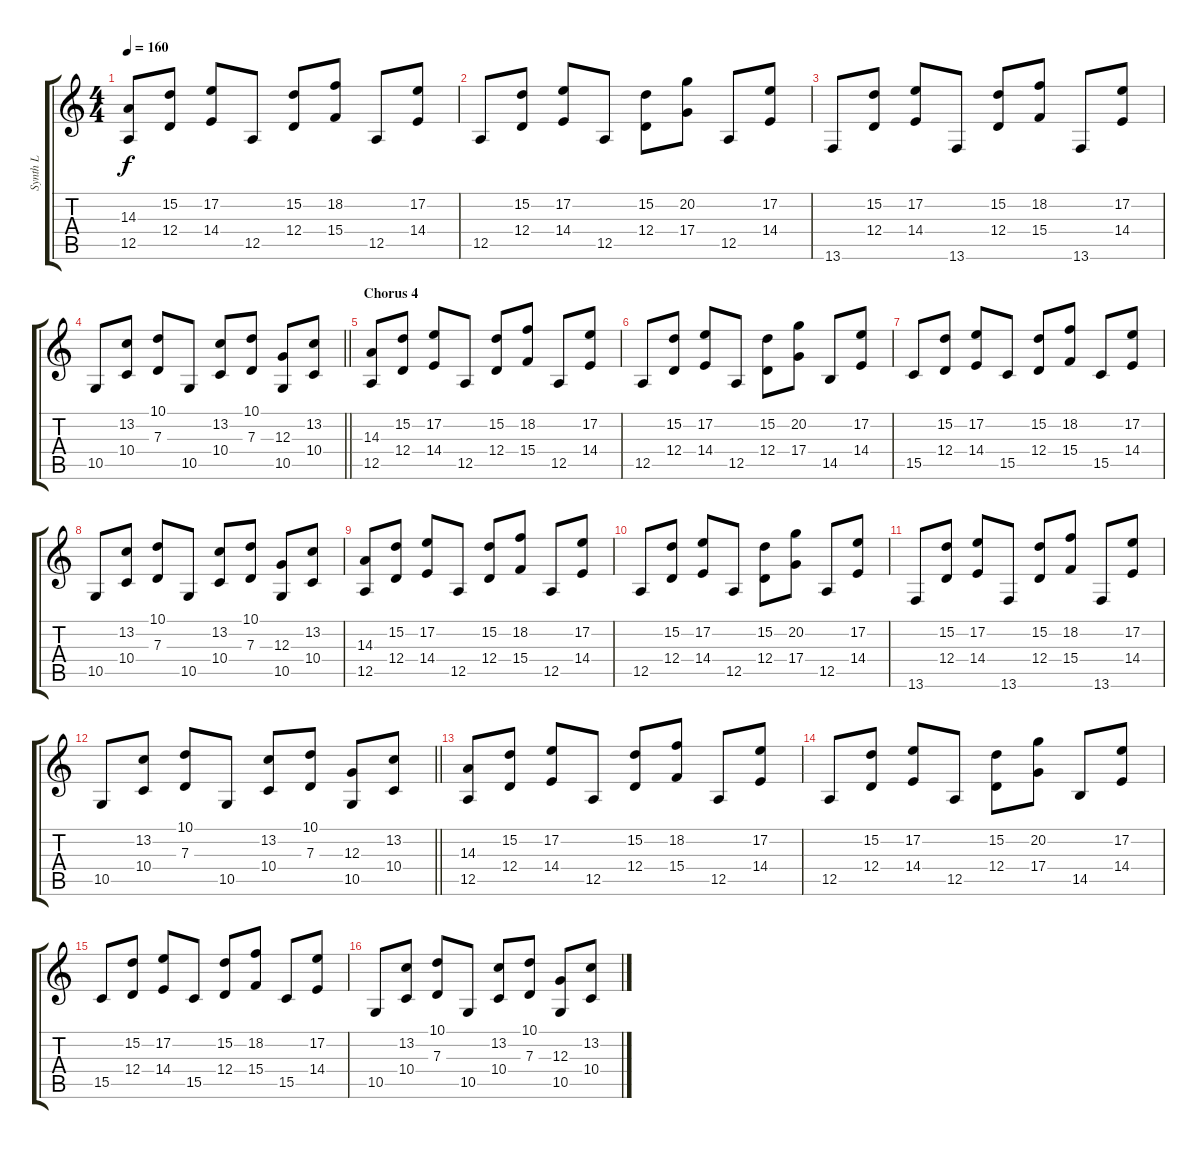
\track ("Synth L" "Synth L") {instrument lead2sawtooth}
\staff {score tabs}
\tuning (E4 B3 G3 D3 A2 E2) {hide}
\ts (4 4)
\tempo 160
\clef g2
\ks c
(14.3 12.5).8{dy f} (15.2 12.4).8 (17.2 14.4).8 12.5.8 (15.2 12.4).8 (18.2 15.4).8 12.5.8 (17.2 14.4).8 |
12.5.8 (15.2 12.4).8 (17.2 14.4).8 12.5.8 (15.2 12.4).8 (20.2 17.4).8 12.5.8 (17.2 14.4).8 |
13.6.8 (15.2 12.4).8 (17.2 14.4).8 13.6.8 (15.2 12.4).8 (18.2 15.4).8 13.6.8 (17.2 14.4).8 |
\barLineRight lightlight
10.5.8 (13.2 10.4).8 (10.1 7.3).8 10.5.8 (13.2 10.4).8 (10.1 7.3).8 (12.3 10.5).8 (13.2 10.4).8 |
\section ("" "Chorus 4")
(14.3 12.5).8 (15.2 12.4).8 (17.2 14.4).8 12.5.8 (15.2 12.4).8 (18.2 15.4).8 12.5.8 (17.2 14.4).8 |
12.5.8 (15.2 12.4).8 (17.2 14.4).8 12.5.8 (15.2 12.4).8 (20.2 17.4).8 14.5.8 (17.2 14.4).8 |
15.5.8 (15.2 12.4).8 (17.2 14.4).8 15.5.8 (15.2 12.4).8 (18.2 15.4).8 15.5.8 (17.2 14.4).8 |
10.5.8 (13.2 10.4).8 (10.1 7.3).8 10.5.8 (13.2 10.4).8 (10.1 7.3).8 (12.3 10.5).8 (13.2 10.4).8 |
(14.3 12.5).8 (15.2 12.4).8 (17.2 14.4).8 12.5.8 (15.2 12.4).8 (18.2 15.4).8 12.5.8 (17.2 14.4).8 |
12.5.8 (15.2 12.4).8 (17.2 14.4).8 12.5.8 (15.2 12.4).8 (20.2 17.4).8 12.5.8 (17.2 14.4).8 |
13.6.8 (15.2 12.4).8 (17.2 14.4).8 13.6.8 (15.2 12.4).8 (18.2 15.4).8 13.6.8 (17.2 14.4).8 |
\barLineRight lightlight
10.5.8 (13.2 10.4).8 (10.1 7.3).8 10.5.8 (13.2 10.4).8 (10.1 7.3).8 (12.3 10.5).8 (13.2 10.4).8 |
(14.3 12.5).8 (15.2 12.4).8 (17.2 14.4).8 12.5.8 (15.2 12.4).8 (18.2 15.4).8 12.5.8 (17.2 14.4).8 |
12.5.8 (15.2 12.4).8 (17.2 14.4).8 12.5.8 (15.2 12.4).8 (20.2 17.4).8 14.5.8 (17.2 14.4).8 |
15.5.8 (15.2 12.4).8 (17.2 14.4).8 15.5.8 (15.2 12.4).8 (18.2 15.4).8 15.5.8 (17.2 14.4).8 |
10.5.8 (13.2 10.4).8 (10.1 7.3).8 10.5.8 (13.2 10.4).8 (10.1 7.3).8 (12.3 10.5).8 (13.2 10.4).8
